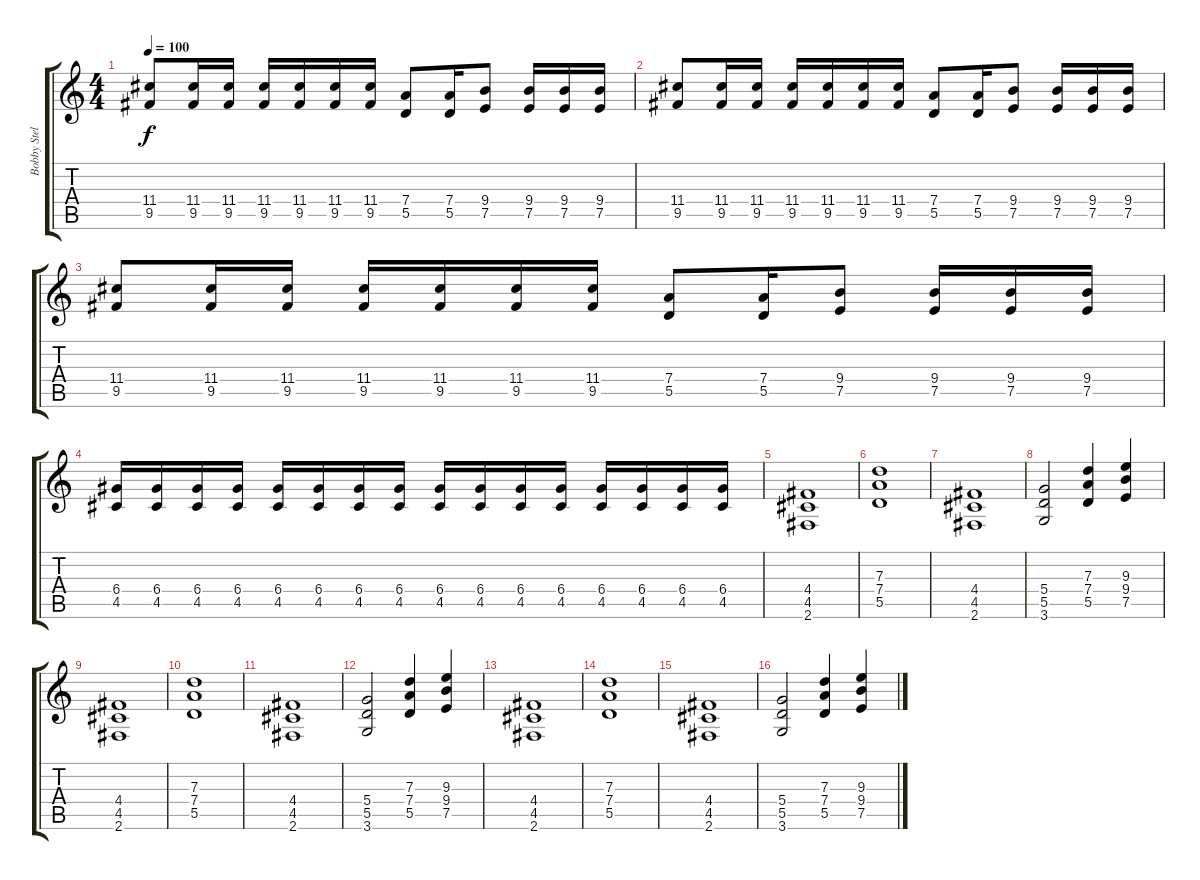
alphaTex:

\track ("Bobby Stelee" "Bobby Stel") {instrument distortionguitar}
\staff {score tabs}
\tuning (E4 B3 G3 D3 A2 E2) {hide}
\ts (4 4)
\tempo 100
\clef g2
\ks c
(11.4 9.5).8{dy f} (11.4 9.5).16 (11.4 9.5).16 (11.4 9.5).16 (11.4 9.5).16 (11.4 9.5).16 (11.4 9.5).16 (7.4 5.5).8 (7.4 5.5).16 (9.4 7.5).8 (9.4 7.5).16 (9.4 7.5).16 (9.4 7.5).16 |
(11.4 9.5).8 (11.4 9.5).16 (11.4 9.5).16 (11.4 9.5).16 (11.4 9.5).16 (11.4 9.5).16 (11.4 9.5).16 (7.4 5.5).8 (7.4 5.5).16 (9.4 7.5).8 (9.4 7.5).16 (9.4 7.5).16 (9.4 7.5).16 |
(11.4 9.5).8 (11.4 9.5).16 (11.4 9.5).16 (11.4 9.5).16 (11.4 9.5).16 (11.4 9.5).16 (11.4 9.5).16 (7.4 5.5).8 (7.4 5.5).16 (9.4 7.5).8 (9.4 7.5).16 (9.4 7.5).16 (9.4 7.5).16 |
(6.4 4.5).16 (6.4 4.5).16 (6.4 4.5).16 (6.4 4.5).16 (6.4 4.5).16 (6.4 4.5).16 (6.4 4.5).16 (6.4 4.5).16 (6.4 4.5).16 (6.4 4.5).16 (6.4 4.5).16 (6.4 4.5).16 (6.4 4.5).16 (6.4 4.5).16 (6.4 4.5).16 (6.4 4.5).16 |
(4.4 4.5 2.6).1 |
(7.3 7.4 5.5).1 |
(4.4 4.5 2.6).1 |
(5.4 5.5 3.6).2 (7.3 7.4 5.5).4 (9.3 9.4 7.5).4 |
(4.4 4.5 2.6).1 |
(7.3 7.4 5.5).1 |
(4.4 4.5 2.6).1 |
(5.4 5.5 3.6).2 (7.3 7.4 5.5).4 (9.3 9.4 7.5).4 |
(4.4 4.5 2.6).1 |
(7.3 7.4 5.5).1 |
(4.4 4.5 2.6).1 |
(5.4 5.5 3.6).2 (7.3 7.4 5.5).4 (9.3 9.4 7.5).4
